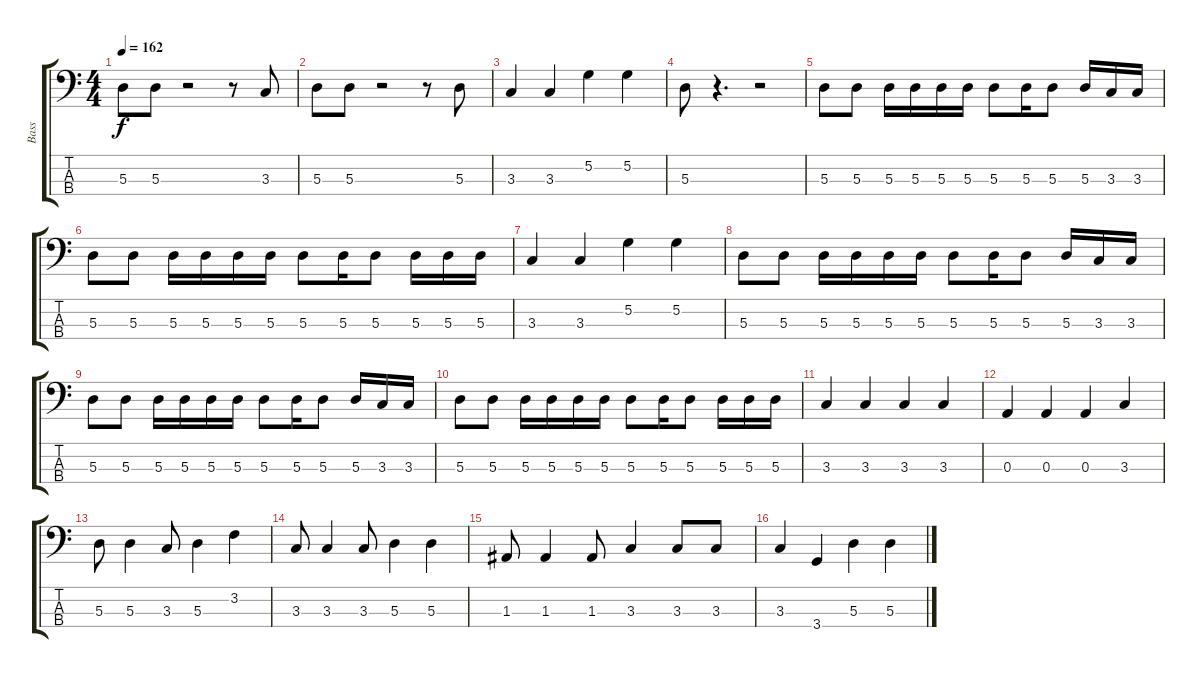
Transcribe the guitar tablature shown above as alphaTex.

\track ("Bass" "Bass") {instrument electricbasspick}
\staff {score tabs}
\tuning (G2 D2 A1 E1) {hide}
\ts (4 4)
\tempo 162
\clef f4
\ks c
5.3.8{dy f} 5.3.8 r.2 r.8 3.3.8 |
5.3.8 5.3.8 r.2 r.8 5.3.8 |
3.3.4 3.3.4 5.2.4 5.2.4 |
5.3.8 r.4{d} r.2 |
5.3.8 5.3.8 5.3.16 5.3.16 5.3.16 5.3.16 5.3.8 5.3.16 5.3.8 5.3.16 3.3.16 3.3.16 |
5.3.8 5.3.8 5.3.16 5.3.16 5.3.16 5.3.16 5.3.8 5.3.16 5.3.8 5.3.16 5.3.16 5.3.16 |
3.3.4 3.3.4 5.2.4 5.2.4 |
5.3.8 5.3.8 5.3.16 5.3.16 5.3.16 5.3.16 5.3.8 5.3.16 5.3.8 5.3.16 3.3.16 3.3.16 |
5.3.8 5.3.8 5.3.16 5.3.16 5.3.16 5.3.16 5.3.8 5.3.16 5.3.8 5.3.16 3.3.16 3.3.16 |
5.3.8 5.3.8 5.3.16 5.3.16 5.3.16 5.3.16 5.3.8 5.3.16 5.3.8 5.3.16 5.3.16 5.3.16 |
3.3.4 3.3.4 3.3.4 3.3.4 |
0.3.4 0.3.4 0.3.4 3.3.4 |
5.3.8 5.3.4 3.3.8 5.3.4 3.2.4 |
3.3.8 3.3.4 3.3.8 5.3.4 5.3.4 |
1.3.8 1.3.4 1.3.8 3.3.4 3.3.8 3.3.8 |
3.3.4 3.4.4 5.3.4 5.3.4
